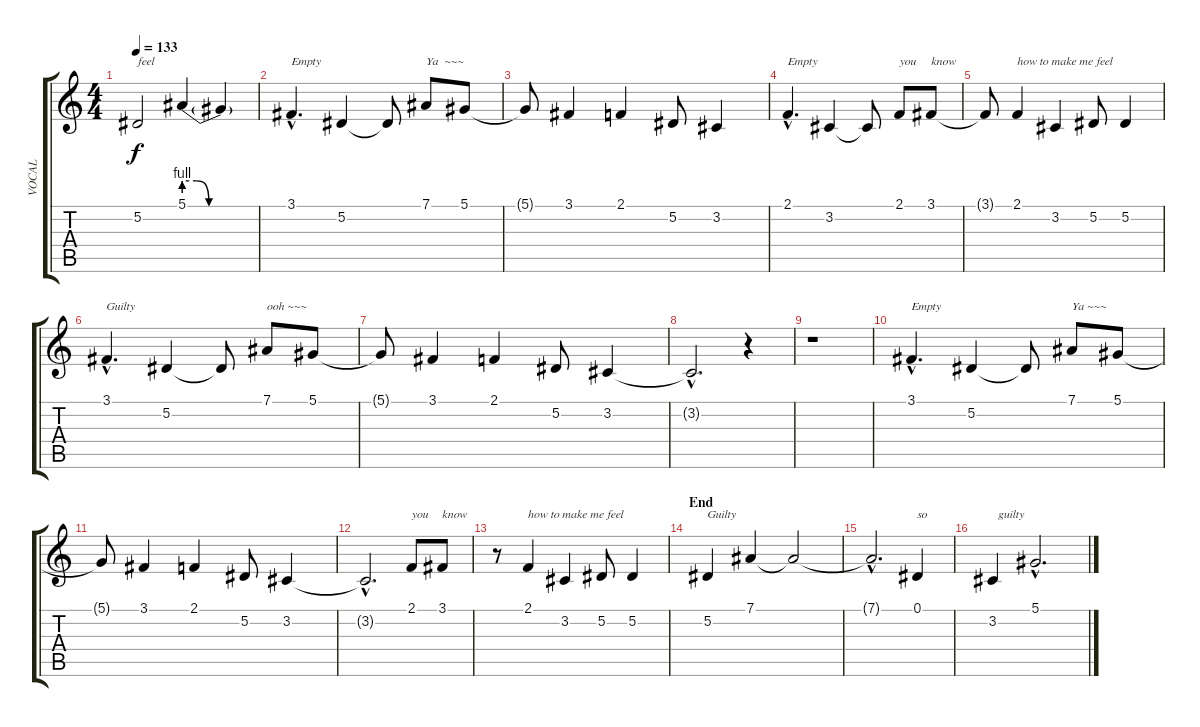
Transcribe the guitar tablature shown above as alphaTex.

\track ("VOCAL" "VOCAL") {instrument violin}
\staff {score tabs}
\tuning (Eb4 Bb3 Gb3 Db3 Ab2 Eb2) {hide}
\ts (4 4)
\tempo 133
\clef g2
\ks c
5.2.2{txt "feel" dy f} 5.1{be (custom 0 4 10 4 20 0 40 0 60 0)}.4 5.1{t}.4 |
3.1{hac}.4{d txt "Empty"} 5.2.4 5.2{t}.8 7.1.8{txt "Ya  ~~~"} 5.1.8 |
5.1{t}.8 3.1.4 2.1.4 5.2.8 3.2.4 |
2.1{hac}.4{d txt "Empty"} 3.2.4 3.2{t}.8 2.1.8{txt "you"} 3.1.8{txt "know"} |
3.1{t}.8 2.1.4{txt "how to make me feel"} 3.2.4 5.2.8 5.2.4 |
3.1{hac}.4{d txt "Guilty"} 5.2.4 5.2{t}.8 7.1.8{txt "ooh ~~~"} 5.1.8 |
5.1{t}.8 3.1.4 2.1.4 5.2.8 3.2.4 |
3.2{hac t}.2{d} r.4 |
r.1 |
3.1{hac}.4{d txt "Empty"} 5.2.4 5.2{t}.8 7.1.8{txt "Ya ~~~"} 5.1.8 |
5.1{t}.8 3.1.4 2.1.4 5.2.8 3.2.4 |
3.2{hac t}.2{d} 2.1.8{txt "you"} 3.1.8{txt "know"} |
r.8 2.1.4{txt "how to make me feel"} 3.2.4 5.2.8 5.2.4 |
\section ("" "End")
5.2.4{txt "Guilty"} 7.1.4 7.1{t}.2 |
7.1{hac t}.2{d} 0.1.4{txt "so"} |
3.2.4{txt "  guilty"} 5.1{hac}.2{d}
